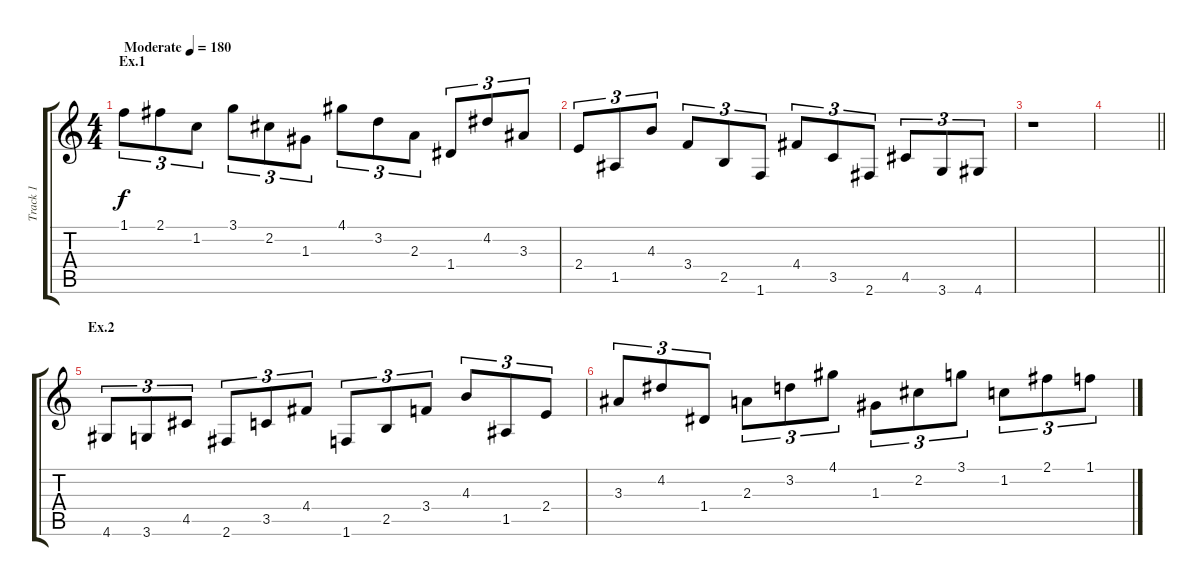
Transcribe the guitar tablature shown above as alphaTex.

\track ("Track 1" "Track 1") {instrument distortionguitar}
\staff {score tabs}
\tuning (E4 B3 G3 D3 A2 E2) {hide}
\ts (4 4)
\section ("" "Ex.1")
\tempo (180 "Moderate")
\clef g2
\ks c
1.1.8{tu (3 2) dy f instrument distortionguitar} 2.1.8{tu (3 2)} 1.2.8{tu (3 2)} 3.1.8{tu (3 2)} 2.2.8{tu (3 2)} 1.3.8{tu (3 2)} 4.1.8{tu (3 2)} 3.2.8{tu (3 2)} 2.3.8{tu (3 2)} 1.4.8{tu (3 2)} 4.2.8{tu (3 2)} 3.3.8{tu (3 2)} |
2.4.8{tu (3 2)} 1.5.8{tu (3 2)} 4.3.8{tu (3 2)} 3.4.8{tu (3 2)} 2.5.8{tu (3 2)} 1.6.8{tu (3 2)} 4.4.8{tu (3 2)} 3.5.8{tu (3 2)} 2.6.8{tu (3 2)} 4.5.8{tu (3 2)} 3.6.8{tu (3 2)} 4.6.8{tu (3 2)} |
r.1 |
\barLineRight lightlight
|
\section ("" "Ex.2")
4.6.8{tu (3 2)} 3.6.8{tu (3 2)} 4.5.8{tu (3 2)} 2.6.8{tu (3 2)} 3.5.8{tu (3 2)} 4.4.8{tu (3 2)} 1.6.8{tu (3 2)} 2.5.8{tu (3 2)} 3.4.8{tu (3 2)} 4.3.8{tu (3 2)} 1.5.8{tu (3 2)} 2.4.8{tu (3 2)} |
3.3.8{tu (3 2)} 4.2.8{tu (3 2)} 1.4.8{tu (3 2)} 2.3.8{tu (3 2)} 3.2.8{tu (3 2)} 4.1.8{tu (3 2)} 1.3.8{tu (3 2)} 2.2.8{tu (3 2)} 3.1.8{tu (3 2)} 1.2.8{tu (3 2)} 2.1.8{tu (3 2)} 1.1.8{tu (3 2)}
